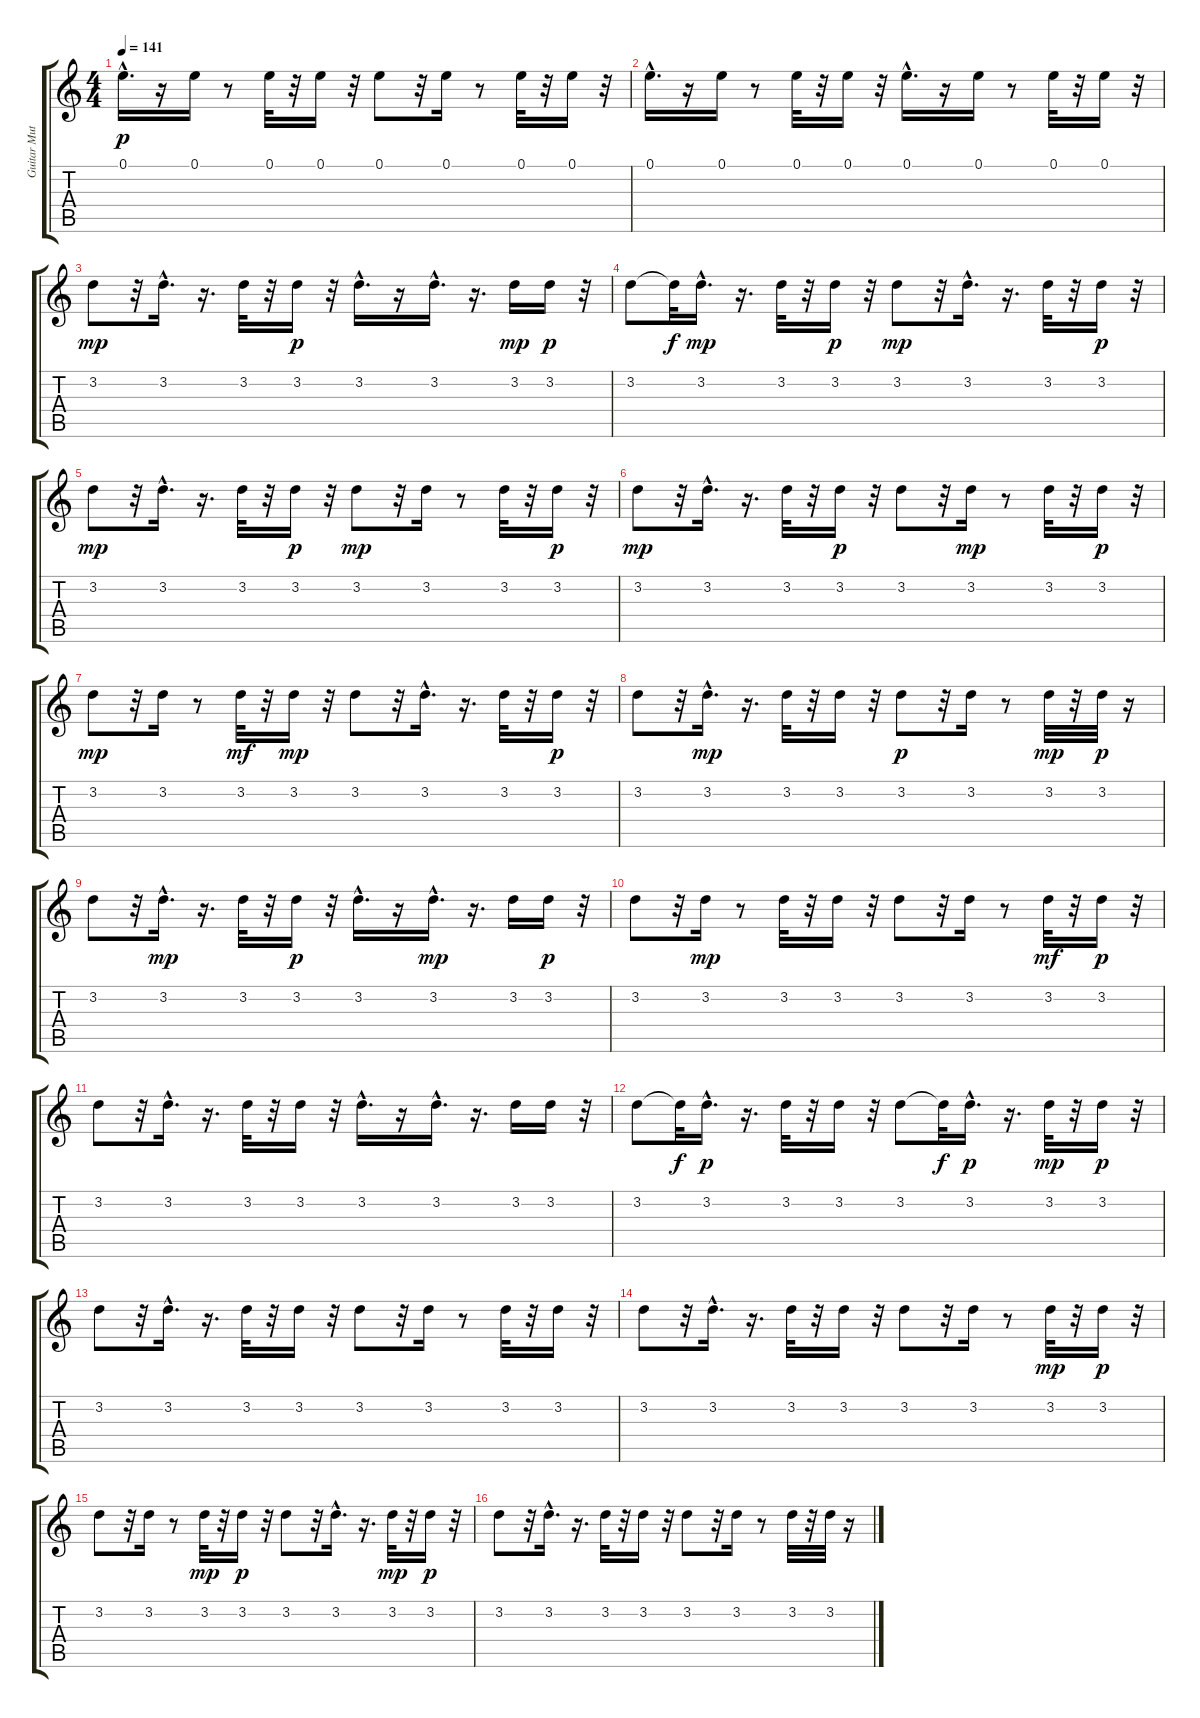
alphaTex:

\track ("Guitar Muted" "Guitar Mut") {instrument electricguitarmuted}
\staff {score tabs}
\tuning (E4 B3 G3 D3 A2 E2) {hide}
\ts (4 4)
\tempo 141
\clef g2
\ks c
0.1{hac}.16{d dy p} r.16 0.1.16 r.8 0.1.32 r.32 0.1.16 r.32 0.1.8 r.32 0.1.16 r.8 0.1.32 r.32 0.1.16 r.32 |
0.1{hac}.16{d} r.16 0.1.16 r.8 0.1.32 r.32 0.1.16 r.32 0.1{hac}.16{d} r.16 0.1.16 r.8 0.1.32 r.32 0.1.16 r.32 |
3.2.8{dy mp} r.32 3.2{hac}.16{d} r.16{d} 3.2.32 r.32 3.2.16{dy p} r.32 3.2{hac}.16{d} r.16 3.2{hac}.16{d} r.16{d} 3.2.16{dy mp} 3.2.16{dy p} r.32 |
3.2.8 3.2{t}.32{dy f} 3.2{hac}.16{d dy mp} r.16{d} 3.2.32 r.32 3.2.16{dy p} r.32 3.2.8{dy mp} r.32 3.2{hac}.16{d} r.16{d} 3.2.32 r.32 3.2.16{dy p} r.32 |
3.2.8{dy mp} r.32 3.2{hac}.16{d} r.16{d} 3.2.32 r.32 3.2.16{dy p} r.32 3.2.8{dy mp} r.32 3.2.16 r.8 3.2.32 r.32 3.2.16{dy p} r.32 |
3.2.8{dy mp} r.32 3.2{hac}.16{d} r.16{d} 3.2.32 r.32 3.2.16{dy p} r.32 3.2.8 r.32 3.2.16{dy mp} r.8 3.2.32 r.32 3.2.16{dy p} r.32 |
3.2.8{dy mp} r.32 3.2.16 r.8 3.2.32{dy mf} r.32 3.2.16{dy mp} r.32 3.2.8 r.32 3.2{hac}.16{d} r.16{d} 3.2.32 r.32 3.2.16{dy p} r.32 |
3.2.8 r.32 3.2{hac}.16{d dy mp} r.16{d} 3.2.32 r.32 3.2.16 r.32 3.2.8{dy p} r.32 3.2.16 r.8 3.2.32{dy mp} r.32 3.2.32{dy p} r.16 |
3.2.8 r.32 3.2{hac}.16{d dy mp} r.16{d} 3.2.32 r.32 3.2.16{dy p} r.32 3.2{hac}.16{d} r.16 3.2{hac}.16{d dy mp} r.16{d} 3.2.16 3.2.16{dy p} r.32 |
3.2.8 r.32 3.2.16{dy mp} r.8 3.2.32 r.32 3.2.16 r.32 3.2.8 r.32 3.2.16 r.8 3.2.32{dy mf} r.32 3.2.16{dy p} r.32 |
3.2.8 r.32 3.2{hac}.16{d} r.16{d} 3.2.32 r.32 3.2.16 r.32 3.2{hac}.16{d} r.16 3.2{hac}.16{d} r.16{d} 3.2.16 3.2.16 r.32 |
3.2.8 3.2{t}.32{dy f} 3.2{hac}.16{d dy p} r.16{d} 3.2.32 r.32 3.2.16 r.32 3.2.8 3.2{t}.32{dy f} 3.2{hac}.16{d dy p} r.16{d} 3.2.32{dy mp} r.32 3.2.16{dy p} r.32 |
3.2.8 r.32 3.2{hac}.16{d} r.16{d} 3.2.32 r.32 3.2.16 r.32 3.2.8 r.32 3.2.16 r.8 3.2.32 r.32 3.2.16 r.32 |
3.2.8 r.32 3.2{hac}.16{d} r.16{d} 3.2.32 r.32 3.2.16 r.32 3.2.8 r.32 3.2.16 r.8 3.2.32{dy mp} r.32 3.2.16{dy p} r.32 |
3.2.8 r.32 3.2.16 r.8 3.2.32{dy mp} r.32 3.2.16{dy p} r.32 3.2.8 r.32 3.2{hac}.16{d} r.16{d} 3.2.32{dy mp} r.32 3.2.16{dy p} r.32 |
3.2.8 r.32 3.2{hac}.16{d} r.16{d} 3.2.32 r.32 3.2.16 r.32 3.2.8 r.32 3.2.16 r.8 3.2.32 r.32 3.2.32 r.16
